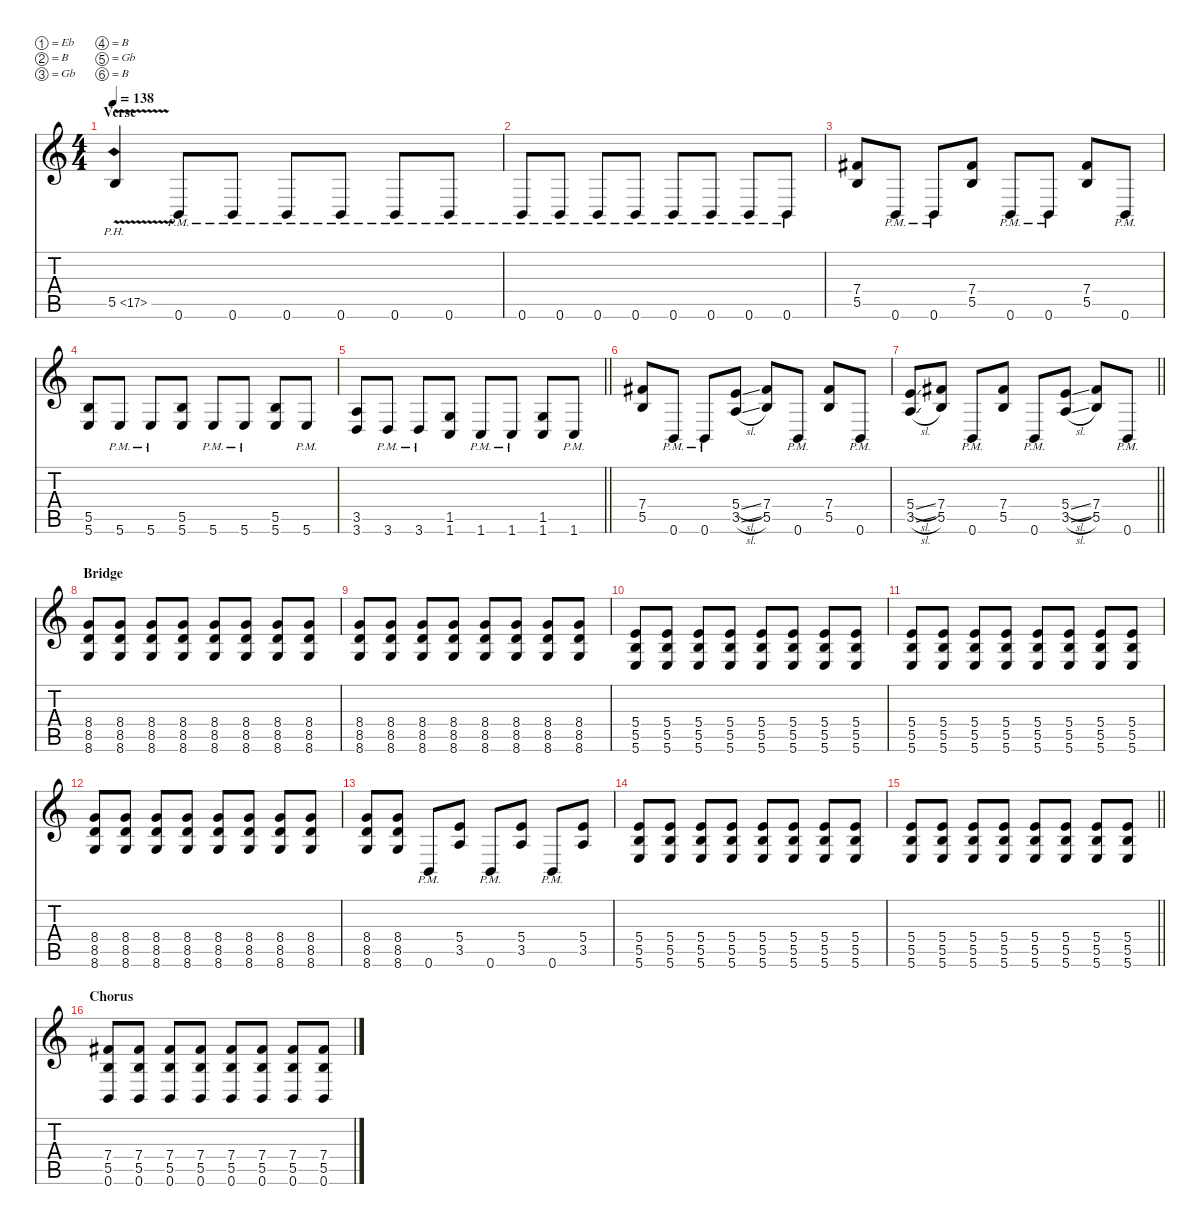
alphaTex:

\defaultSystemsLayout 4
\hideDynamics
\bracketExtendMode nobrackets
\singleTrackTrackNamePolicy hidden
\multiTrackTrackNamePolicy hidden
\firstSystemTrackNameMode fullname
\firstSystemTrackNameOrientation horizontal
\otherSystemsTrackNameOrientation horizontal
\track ("Rhythm Guitar" "dist.guit.") {instrument distortionguitar}
\staff {score tabs}
\tuning (Eb4 B3 Gb3 B2 Gb2 B1)
\ts (4 4)
\section ("" "Verse")
\tempo 138
\clef g2
\ks c
5.5{ph 12 v}.4{dy f beam Up} 0.6{pm}.8{beam Up} 0.6{pm}.8{beam Up} 0.6{pm}.8{beam Up} 0.6{pm}.8{beam Up} 0.6{pm}.8{beam Up} 0.6{pm}.8{beam Up} |
0.6{pm}.8{beam Up} 0.6{pm}.8{beam Up} 0.6{pm}.8{beam Up} 0.6{pm}.8{beam Up} 0.6{pm}.8{beam Up} 0.6{pm}.8{beam Up} 0.6{pm}.8{beam Up} 0.6{pm}.8{beam Up} |
(7.4{acc #} 5.5).8{beam Up} 0.6{pm}.8{beam Up} 0.6{pm}.8{beam Up} (7.4{acc #} 5.5).8{beam Up} 0.6{pm}.8{beam Up} 0.6{pm}.8{beam Up} (7.4{acc #} 5.5).8{beam Up} 0.6{pm}.8{beam Up} |
(5.5 5.6).8{beam Up} 5.6{pm}.8{beam Up} 5.6{pm}.8{beam Up} (5.5 5.6).8{beam Up} 5.6{pm}.8{beam Up} 5.6{pm}.8{beam Up} (5.5 5.6).8{beam Up} 5.6{pm}.8{beam Up} |
\barLineRight lightlight
(3.5 3.6).8{beam Up} 3.6{pm}.8{beam Up} 3.6{pm}.8{beam Up} (1.5 1.6).8{beam Up} 1.6{pm}.8{beam Up} 1.6{pm}.8{beam Up} (1.5 1.6).8{beam Up} 1.6{pm}.8{beam Up} |
(7.4{acc #} 5.5).8{beam Up} 0.6{pm}.8{beam Up} 0.6{pm}.8{beam Up} (5.4{sl} 3.5{sl}).8{beam Up} (7.4{acc #} 5.5).8{beam Up} 0.6{pm}.8{beam Up} (7.4{acc #} 5.5).8{beam Up} 0.6{pm}.8{beam Up} |
\barLineRight lightlight
(5.4{sl} 3.5{sl}).8{beam Up} (7.4{acc #} 5.5).8{beam Up} 0.6{pm}.8{beam Up} (7.4{acc #} 5.5).8{beam Up} 0.6{pm}.8{beam Up} (5.4{sl} 3.5{sl}).8{beam Up} (7.4{acc #} 5.5).8{beam Up} 0.6{pm}.8{beam Up} |
\section ("" "Bridge")
(8.4 8.5 8.6).8{beam Up} (8.4 8.5 8.6).8{beam Up} (8.4 8.5 8.6).8{beam Up} (8.4 8.5 8.6).8{beam Up} (8.4 8.5 8.6).8{beam Up} (8.4 8.5 8.6).8{beam Up} (8.4 8.5 8.6).8{beam Up} (8.4 8.5 8.6).8{beam Up} |
(8.4 8.5 8.6).8{beam Up} (8.4 8.5 8.6).8{beam Up} (8.4 8.5 8.6).8{beam Up} (8.4 8.5 8.6).8{beam Up} (8.4 8.5 8.6).8{beam Up} (8.4 8.5 8.6).8{beam Up} (8.4 8.5 8.6).8{beam Up} (8.4 8.5 8.6).8{beam Up} |
(5.4 5.5 5.6).8{beam Up} (5.4 5.5 5.6).8{beam Up} (5.4 5.5 5.6).8{beam Up} (5.4 5.5 5.6).8{beam Up} (5.4 5.5 5.6).8{beam Up} (5.4 5.5 5.6).8{beam Up} (5.4 5.5 5.6).8{beam Up} (5.4 5.5 5.6).8{beam Up} |
(5.4 5.5 5.6).8{beam Up} (5.4 5.5 5.6).8{beam Up} (5.4 5.5 5.6).8{beam Up} (5.4 5.5 5.6).8{beam Up} (5.4 5.5 5.6).8{beam Up} (5.4 5.5 5.6).8{beam Up} (5.4 5.5 5.6).8{beam Up} (5.4 5.5 5.6).8{beam Up} |
(8.4 8.5 8.6).8{beam Up} (8.4 8.5 8.6).8{beam Up} (8.4 8.5 8.6).8{beam Up} (8.4 8.5 8.6).8{beam Up} (8.4 8.5 8.6).8{beam Up} (8.4 8.5 8.6).8{beam Up} (8.4 8.5 8.6).8{beam Up} (8.4 8.5 8.6).8{beam Up} |
(8.4 8.5 8.6).8{beam Up} (8.4 8.5 8.6).8{beam Up} 0.6{pm}.8{beam Up} (5.4 3.5).8{beam Up} 0.6{pm}.8{beam Up} (5.4 3.5).8{beam Up} 0.6{pm}.8{beam Up} (5.4 3.5).8{beam Up} |
(5.4 5.5 5.6).8{beam Up} (5.4 5.5 5.6).8{beam Up} (5.4 5.5 5.6).8{beam Up} (5.4 5.5 5.6).8{beam Up} (5.4 5.5 5.6).8{beam Up} (5.4 5.5 5.6).8{beam Up} (5.4 5.5 5.6).8{beam Up} (5.4 5.5 5.6).8{beam Up} |
\barLineRight lightlight
(5.4 5.5 5.6).8{beam Up} (5.4 5.5 5.6).8{beam Up} (5.4 5.5 5.6).8{beam Up} (5.4 5.5 5.6).8{beam Up} (5.4 5.5 5.6).8{beam Up} (5.4 5.5 5.6).8{beam Up} (5.4 5.5 5.6).8{beam Up} (5.4 5.5 5.6).8{beam Up} |
\section ("" "Chorus")
(7.4{acc #} 5.5 0.6).8{beam Up} (7.4{acc #} 5.5 0.6).8{beam Up} (7.4{acc #} 5.5 0.6).8{beam Up} (7.4{acc #} 5.5 0.6).8{beam Up} (7.4{acc #} 5.5 0.6).8{beam Up} (7.4{acc #} 5.5 0.6).8{beam Up} (7.4{acc #} 5.5 0.6).8{beam Up} (7.4{acc #} 5.5 0.6).8{beam Up}
